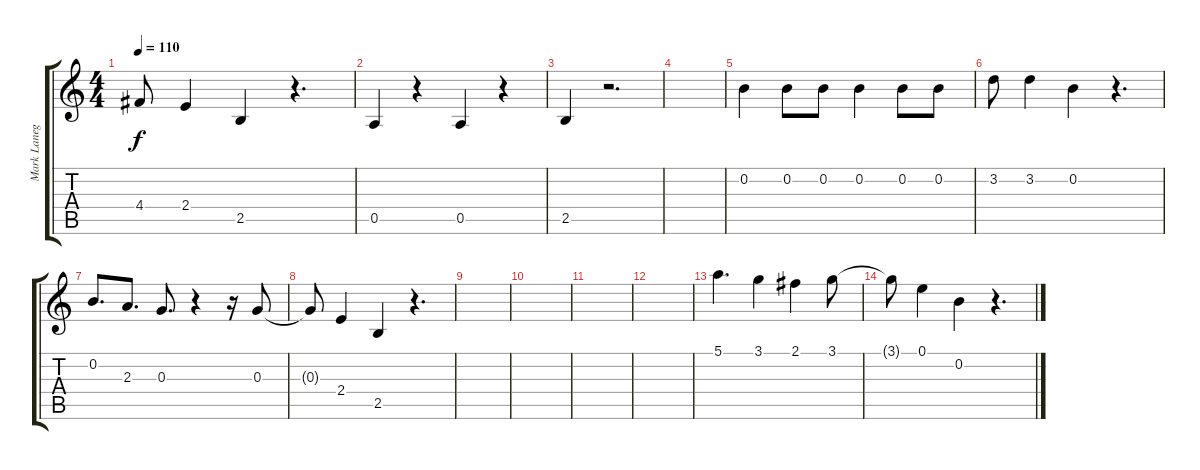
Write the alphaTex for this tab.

\track ("Mark Lanegan" "Mark Laneg") {instrument electricguitarmuted}
\staff {score tabs}
\tuning (E4 B3 G3 D3 A2 D2) {hide}
\ts (4 4)
\tempo 110
\clef g2
\ks c
4.4.8{dy f} 2.4.4 2.5.4 r.4{d} |
0.5.4 r.4 0.5.4 r.4 |
2.5.4 r.2{d} |
|
0.2.4 0.2.8 0.2.8 0.2.4 0.2.8 0.2.8 |
3.2.8 3.2.4 0.2.4 r.4{d} |
0.2.8{d} 2.3.8{d} 0.3.8{d} r.4 r.16 0.3.8 |
0.3{t}.8 2.4.4 2.5.4 r.4{d} |
|
|
|
|
5.1.4{d} 3.1.4 2.1.4 3.1.8 |
3.1{t}.8 0.1.4 0.2.4 r.4{d}
